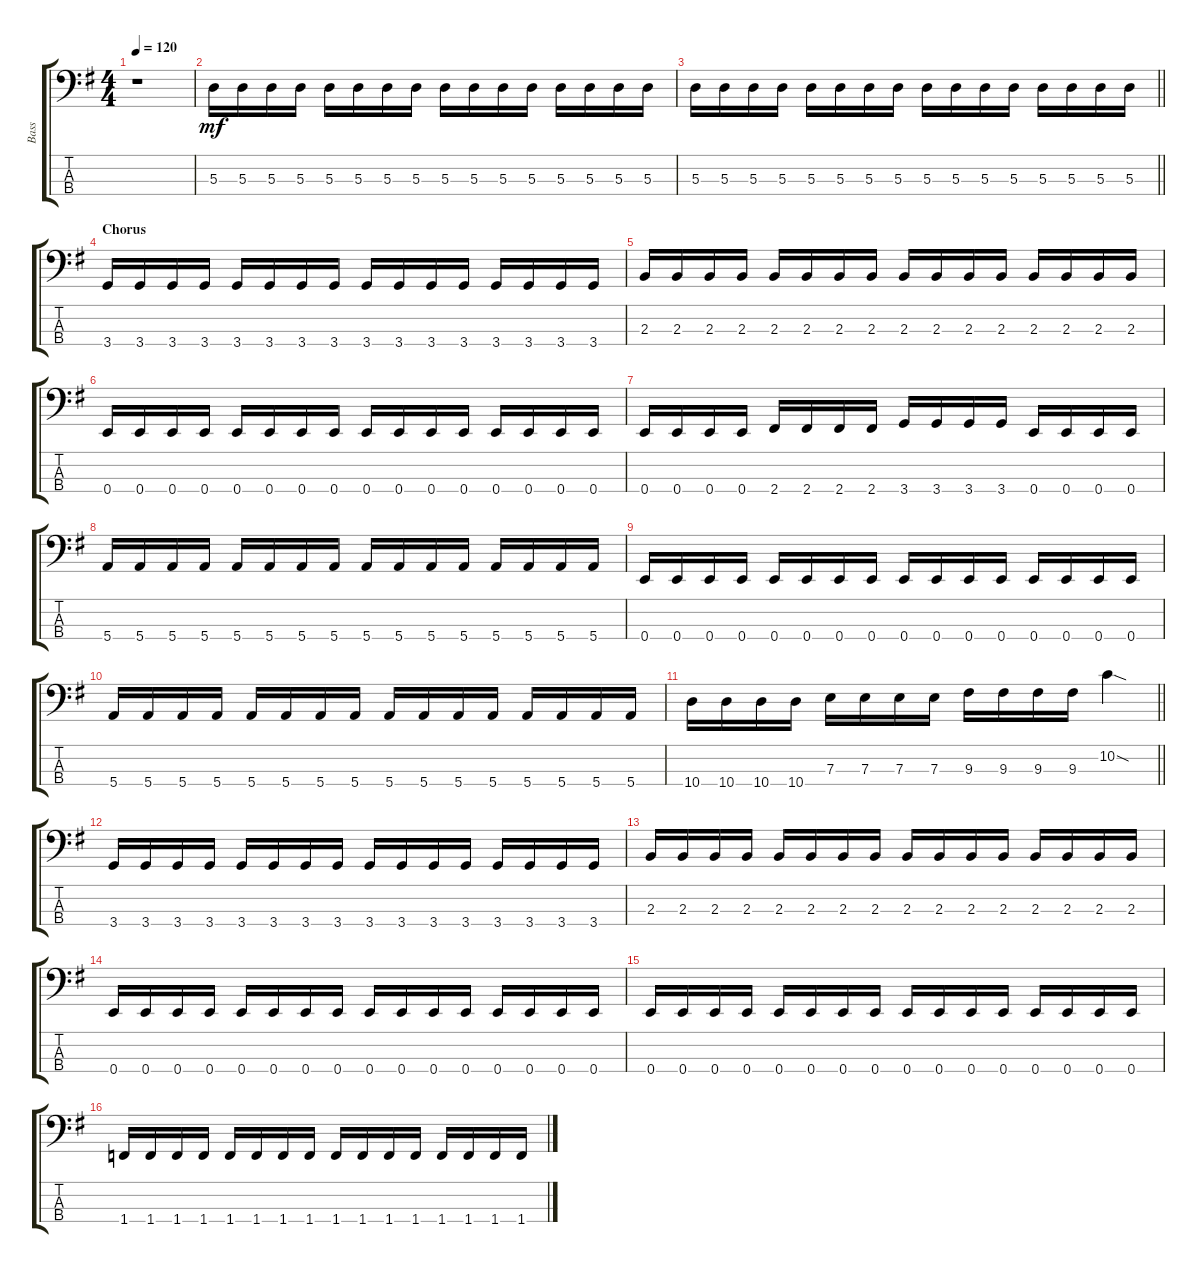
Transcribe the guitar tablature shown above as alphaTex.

\track ("Bass" "Bass") {instrument electricbassfinger}
\staff {score tabs}
\tuning (G2 D2 A1 E1) {hide}
\ts (4 4)
\tempo 120
\clef f4
\ks eminor
r.1{dy mf} |
5.3.16 5.3.16 5.3.16 5.3.16 5.3.16 5.3.16 5.3.16 5.3.16 5.3.16 5.3.16 5.3.16 5.3.16 5.3.16 5.3.16 5.3.16 5.3.16 |
\barLineRight lightlight
5.3.16 5.3.16 5.3.16 5.3.16 5.3.16 5.3.16 5.3.16 5.3.16 5.3.16 5.3.16 5.3.16 5.3.16 5.3.16 5.3.16 5.3.16 5.3.16 |
\section ("" "Chorus")
3.4.16 3.4.16 3.4.16 3.4.16 3.4.16 3.4.16 3.4.16 3.4.16 3.4.16 3.4.16 3.4.16 3.4.16 3.4.16 3.4.16 3.4.16 3.4.16 |
2.3.16 2.3.16 2.3.16 2.3.16 2.3.16 2.3.16 2.3.16 2.3.16 2.3.16 2.3.16 2.3.16 2.3.16 2.3.16 2.3.16 2.3.16 2.3.16 |
0.4.16 0.4.16 0.4.16 0.4.16 0.4.16 0.4.16 0.4.16 0.4.16 0.4.16 0.4.16 0.4.16 0.4.16 0.4.16 0.4.16 0.4.16 0.4.16 |
0.4.16 0.4.16 0.4.16 0.4.16 2.4.16 2.4.16 2.4.16 2.4.16 3.4.16 3.4.16 3.4.16 3.4.16 0.4.16 0.4.16 0.4.16 0.4.16 |
5.4.16 5.4.16 5.4.16 5.4.16 5.4.16 5.4.16 5.4.16 5.4.16 5.4.16 5.4.16 5.4.16 5.4.16 5.4.16 5.4.16 5.4.16 5.4.16 |
0.4.16 0.4.16 0.4.16 0.4.16 0.4.16 0.4.16 0.4.16 0.4.16 0.4.16 0.4.16 0.4.16 0.4.16 0.4.16 0.4.16 0.4.16 0.4.16 |
5.4.16 5.4.16 5.4.16 5.4.16 5.4.16 5.4.16 5.4.16 5.4.16 5.4.16 5.4.16 5.4.16 5.4.16 5.4.16 5.4.16 5.4.16 5.4.16 |
\barLineRight lightlight
10.4.16 10.4.16 10.4.16 10.4.16 7.3.16 7.3.16 7.3.16 7.3.16 9.3.16 9.3.16 9.3.16 9.3.16 10.2{sod}.4 |
\section ("" "")
3.4.16 3.4.16 3.4.16 3.4.16 3.4.16 3.4.16 3.4.16 3.4.16 3.4.16 3.4.16 3.4.16 3.4.16 3.4.16 3.4.16 3.4.16 3.4.16 |
2.3.16 2.3.16 2.3.16 2.3.16 2.3.16 2.3.16 2.3.16 2.3.16 2.3.16 2.3.16 2.3.16 2.3.16 2.3.16 2.3.16 2.3.16 2.3.16 |
0.4.16 0.4.16 0.4.16 0.4.16 0.4.16 0.4.16 0.4.16 0.4.16 0.4.16 0.4.16 0.4.16 0.4.16 0.4.16 0.4.16 0.4.16 0.4.16 |
0.4.16 0.4.16 0.4.16 0.4.16 0.4.16 0.4.16 0.4.16 0.4.16 0.4.16 0.4.16 0.4.16 0.4.16 0.4.16 0.4.16 0.4.16 0.4.16 |
1.4.16 1.4.16 1.4.16 1.4.16 1.4.16 1.4.16 1.4.16 1.4.16 1.4.16 1.4.16 1.4.16 1.4.16 1.4.16 1.4.16 1.4.16 1.4.16
